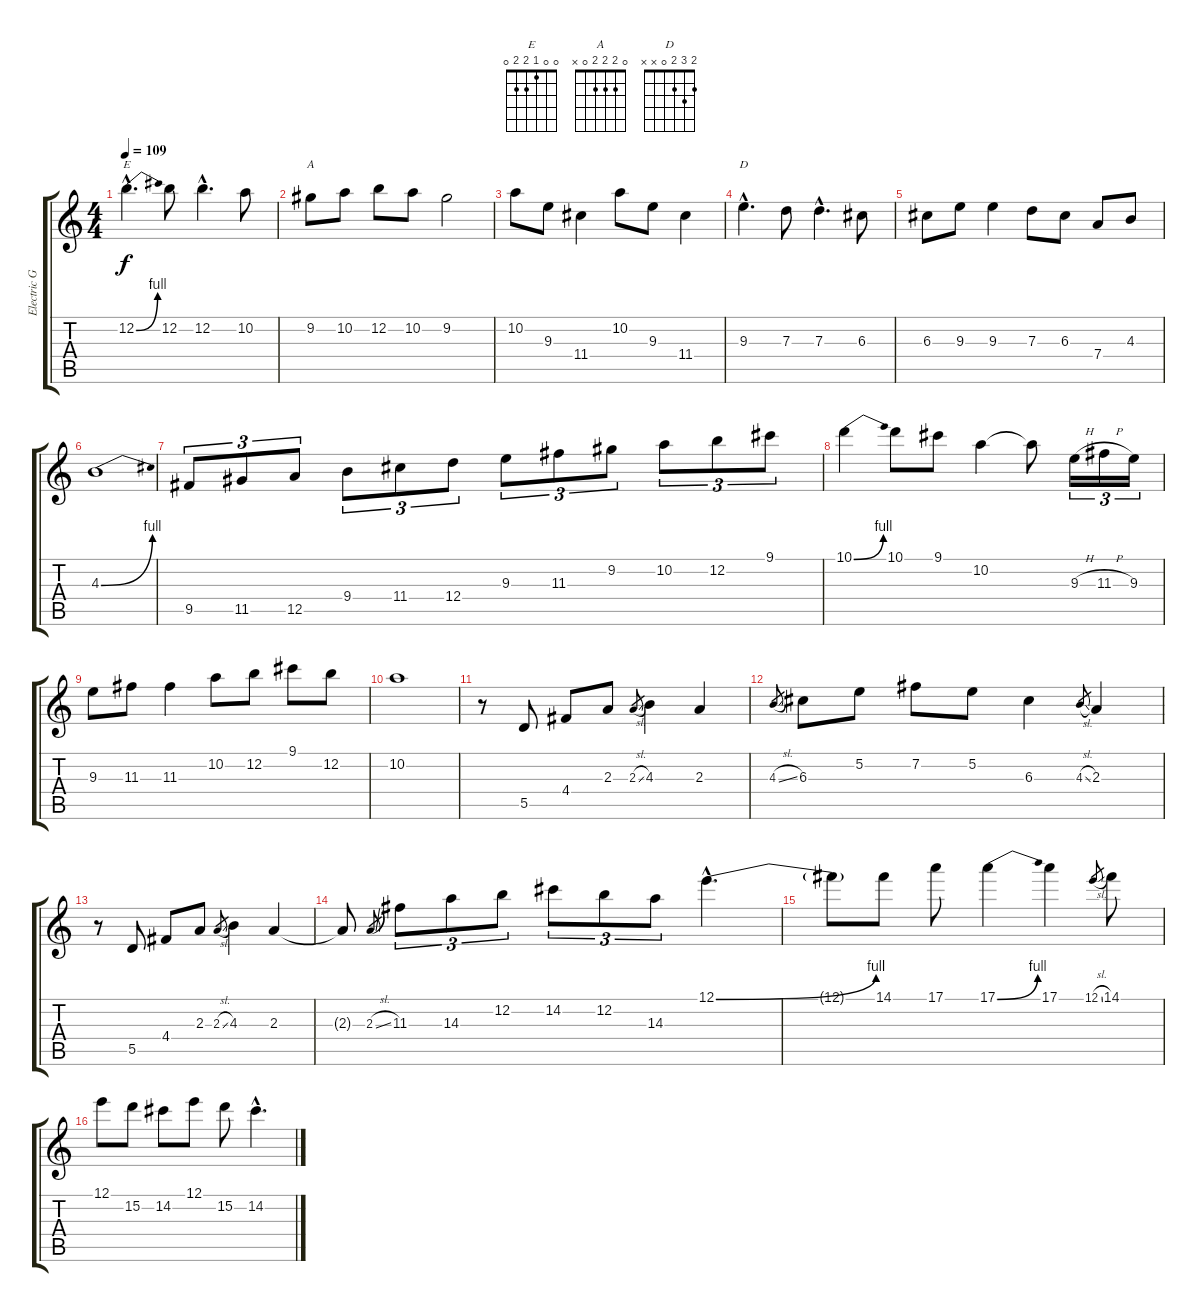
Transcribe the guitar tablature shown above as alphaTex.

\track ("Electric Guitar" "Electric G") {instrument overdrivenguitar}
\staff {score tabs}
\tuning (E4 B3 G3 D3 A2 E2) {hide}
\chord ("E" 0 0 1 2 2 0)
\chord ("A" 0 2 2 2 0 x)
\chord ("D" 2 3 2 0 x x)
\ts (4 4)
\tempo 109
\clef g2
\ks c
12.2{be (bend 0 0 60 4) hac}.4{d ch "E" dy f} 12.2.8 12.2{hac}.4{d} 10.2.8 |
9.2.8{ch "A"} 10.2.8 12.2.8 10.2.8 9.2.2 |
10.2.8 9.3.8 11.4.4 10.2.8 9.3.8 11.4.4 |
9.3{hac}.4{d ch "D"} 7.3.8 7.3{hac}.4{d} 6.3.8 |
6.3.8 9.3.8 9.3.4 7.3.8 6.3.8 7.4.8 4.3.8 |
4.3{be (bend 0 0 60 4)}.1 |
9.5.8{tu (3 2)} 11.5.8{tu (3 2)} 12.5.8{tu (3 2)} 9.4.8{tu (3 2)} 11.4.8{tu (3 2)} 12.4.8{tu (3 2)} 9.3.8{tu (3 2)} 11.3.8{tu (3 2)} 9.2.8{tu (3 2)} 10.2.8{tu (3 2)} 12.2.8{tu (3 2)} 9.1.8{tu (3 2)} |
10.1{be (bend 0 0 60 4)}.4 10.1.8 9.1.8 10.2.4 10.2{t}.8 9.3{h}.16{tu (3 2)} 11.3{h}.16{tu (3 2)} 9.3.16{tu (3 2)} |
9.3.8 11.3.8 11.3.4 10.2.8 12.2.8 9.1.8 12.2.8 |
10.2.1 |
r.8 5.5.8 4.4.8 2.3.8 2.3{sl}.8{gr} 4.3.4 2.3.4 |
4.3{sl}.8{gr} 6.3.8 5.2.8 7.2.8 5.2.8 6.3.4 4.3{sl}.8{gr} 2.3.4 |
r.8 5.5.8 4.4.8 2.3.8 2.3{sl}.8{gr} 4.3.4 2.3.4 |
2.3{t}.8 2.3{sl}.8{gr} 11.3.8{tu (3 2)} 14.3.8{tu (3 2)} 12.2.8{tu (3 2)} 14.2.8{tu (3 2)} 12.2.8{tu (3 2)} 14.3.8{tu (3 2)} 12.1{be (bend 0 0 60 4) hac}.4{d} |
12.1{t}.8 14.1.8 17.1.8 17.1{be (bend 0 0 60 4)}.4 17.1.4 12.1{sl}.8{gr} 14.1.8 |
12.1.8 15.2.8 14.2.8 12.1.8 15.2.8 14.2{hac}.4{d}
